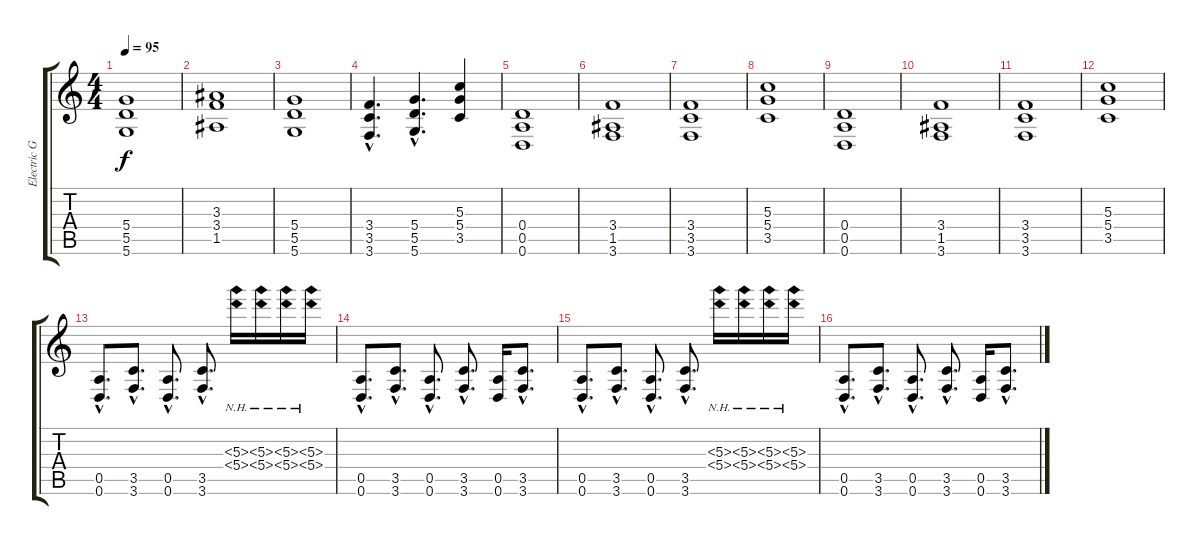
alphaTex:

\track ("Electric Guitar" "Electric G") {instrument distortionguitar}
\staff {score tabs}
\tuning (E4 B3 G3 D3 A2 D2) {hide}
\ts (4 4)
\tempo 95
\clef g2
\ks c
(5.4 5.5 5.6).1{dy f} |
(3.3 3.4 1.5).1 |
(5.4 5.5 5.6).1 |
(3.4{hac} 3.5{hac} 3.6{hac}).4{d} (5.4{hac} 5.5{hac} 5.6{hac}).4{d} (5.3 5.4 3.5).4 |
(0.4 0.5 0.6).1 |
(3.4 1.5 3.6).1 |
(3.4 3.5 3.6).1 |
(5.3 5.4 3.5).1 |
(0.4 0.5 0.6).1 |
(3.4 1.5 3.6).1 |
(3.4 3.5 3.6).1 |
(5.3 5.4 3.5).1 |
(0.5{hac} 0.6{hac}).8{d} (3.5{hac} 3.6{hac}).8{d} (0.5{hac} 0.6{hac}).8{d} (3.5{hac} 3.6{hac}).8{d} (5.3{nh} 5.4{nh}).16 (5.3{nh} 5.4{nh}).16 (5.3{nh} 5.4{nh}).16 (5.3{nh} 5.4{nh}).16 |
(0.5{hac} 0.6{hac}).8{d} (3.5{hac} 3.6{hac}).8{d} (0.5{hac} 0.6{hac}).8{d} (3.5{hac} 3.6{hac}).8{d} (0.5 0.6).16 (3.5{hac} 3.6{hac}).8{d} |
(0.5{hac} 0.6{hac}).8{d} (3.5{hac} 3.6{hac}).8{d} (0.5{hac} 0.6{hac}).8{d} (3.5{hac} 3.6{hac}).8{d} (5.3{nh} 5.4{nh}).16 (5.3{nh} 5.4{nh}).16 (5.3{nh} 5.4{nh}).16 (5.3{nh} 5.4{nh}).16 |
(0.5{hac} 0.6{hac}).8{d} (3.5{hac} 3.6{hac}).8{d} (0.5{hac} 0.6{hac}).8{d} (3.5{hac} 3.6{hac}).8{d} (0.5 0.6).16 (3.5{hac} 3.6{hac}).8{d}
